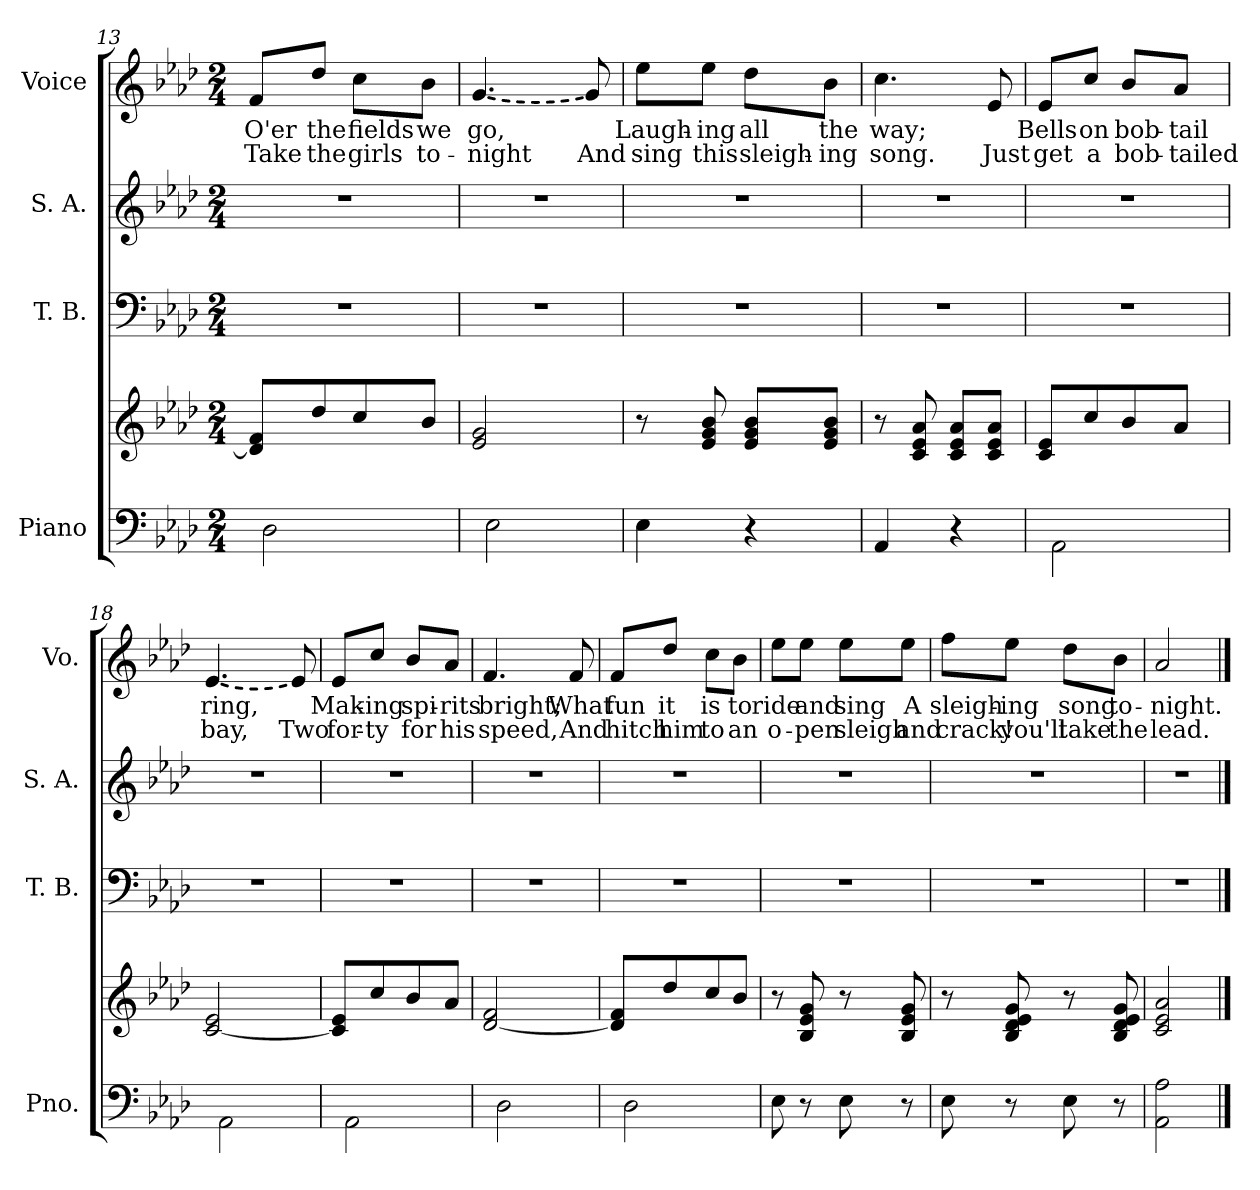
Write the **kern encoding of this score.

**kern	**kern	**kern	**kern	**kern	**text	**text
*part4	*part4	*part3	*part2	*part1	*part1	*part1
*staff5	*staff4	*staff3	*staff2	*staff1	*staff1	*staff1
*I"Piano	*	*I"T. B.	*I"S. A.	*I"Voice	*	*
*I'Pno.	*	*I'T. B.	*I'S. A.	*I'Vo.	*	*
*clefF4	*clefG2	*clefF4	*clefG2	*clefG2	*	*
*k[b-e-a-d-]	*k[b-e-a-d-]	*k[b-e-a-d-]	*k[b-e-a-d-]	*k[b-e-a-d-]	*	*
*M2/4	*M2/4	*M2/4	*M2/4	*M2/4	*	*
=13	=13	=13	=13	=13	=13	=13
*^	*	*	*	*	*	*
!	!	!	!	!	!	!LO:LY:b	!LO:LY:b
8D-/Lyy	2D-\	8d-/] 8f/L	2r	2r	8f/L	O'er	Take
!	!	!	!	!	!	!LO:LY:b	!LO:LY:b
8B-/	.	8dd-/	.	.	8dd-/J	the	the
!	!	!	!	!	!	!LO:LY:b	!LO:LY:b
8F/	.	8cc/	.	.	8cc\L	fields	girls
!	!	!	!	!	!	!LO:LY:b	!LO:LY:b
8B-/J	.	8b-/J	.	.	8b-\J	we	to-
!!LO:LB:g=z
=14	=14	=14	=14	=14	=14	=14	=14
!	!	!	!	!	!LO:T:dash	!LO:LY:b	!LO:LY:b
8E-/Lyy	2E-\	2e-/ 2g/	2r	2r	[4.g/	go,	-night
8B-/	.	.	.	.	.	.	.
8G/	.	.	.	.	.	.	.
!	!	!	!	!	!	!	!LO:LY:b
8B-/J	.	.	.	.	8g/]	.	And
*v	*v	*	*	*	*	*	*
=15	=15	=15	=15	=15	=15	=15
!	!	!	!	!	!LO:LY:b	!LO:LY:b
4E-\	8r	2r	2r	8ee-\L	Laugh-	sing
!	!	!	!	!	!LO:LY:b	!LO:LY:b
.	8e-/ 8g/ 8b-/	.	.	8ee-\J	-ing	this
!	!	!	!	!	!LO:LY:b	!LO:LY:b
4r	8e-/ 8g/ 8b-/L	.	.	8dd-\L	all	sleigh-
!	!	!	!	!	!LO:LY:b	!LO:LY:b
.	8e-/ 8g/ 8b-/J	.	.	8b-\J	the	-ing
=16	=16	=16	=16	=16	=16	=16
!	!	!	!	!	!LO:LY:b	!LO:LY:b
4AA-/	8r	2r	2r	4.cc\	way;	song.
.	8c/ 8e-/ 8a-/	.	.	.	.	.
4r	8c/ 8e-/ 8a-/L	.	.	.	.	.
!	!	!	!	!	!	!LO:LY:b
.	8c/ 8e-/ 8a-/J	.	.	8e-/	.	Just
=17	=17	=17	=17	=17	=17	=17
*^	*	*	*	*	*	*
!	!	!	!	!	!	!LO:LY:b	!LO:LY:b
8AA-/Lyy	2AA-\	8c/ 8e-/L	2r	2r	8e-/L	Bells	get
!	!	!	!	!	!	!LO:LY:b	!LO:LY:b
8A-/	.	8cc/	.	.	8cc/J	on	a
!	!	!	!	!	!	!LO:LY:b	!LO:LY:b
8E-/	.	8b-/	.	.	8b-/L	bob-	bob-
!	!	!	!	!	!	!LO:LY:b	!LO:LY:b
8A-/J	.	8a-/J	.	.	8a-/J	-tail	-tailed
=18	=18	=18	=18	=18	=18	=18	=18
!	!	!	!	!	!LO:T:dash	!LO:LY:b	!LO:LY:b
8AA-/Lyy	2AA-\	[2c/ 2e-/	2r	2r	[4.e-/	ring,	bay,
8A-/	.	.	.	.	.	.	.
8E-/	.	.	.	.	.	.	.
!	!	!	!	!	!	!	!LO:LY:b
8A-/J	.	.	.	.	8e-/]	.	Two
=19	=19	=19	=19	=19	=19	=19	=19
!	!	!	!	!	!	!LO:LY:b	!LO:LY:b
8AA-/Lyy	2AA-\	8c/] 8e-/L	2r	2r	8e-/L	Mak-	for-
!	!	!	!	!	!	!LO:LY:b	!LO:LY:b
8A-/	.	8cc/	.	.	8cc/J	-ing	-ty
!	!	!	!	!	!	!LO:LY:b	!LO:LY:b
8E-/	.	8b-/	.	.	8b-/L	spi-	for
!	!	!	!	!	!	!LO:LY:b	!LO:LY:b
8A-/J	.	8a-/J	.	.	8a-/J	-rits	his
!!LO:LB:g=z
=20	=20	=20	=20	=20	=20	=20	=20
!	!	!	!	!	!	!LO:LY:b	!LO:LY:b
8D-/Lyy	2D-\	[2d-/ 2f/	2r	2r	4.f/	bright;	speed,
8A-/	.	.	.	.	.	.	.
8F/	.	.	.	.	.	.	.
!	!	!	!	!	!	!LO:LY:b	!LO:LY:b
8A-/J	.	.	.	.	8f/	What	And
=21	=21	=21	=21	=21	=21	=21	=21
!	!	!	!	!	!	!LO:LY:b	!LO:LY:b
8D-/Lyy	2D-\	8d-/] 8f/L	2r	2r	8f/L	fun	hitch
!	!	!	!	!	!	!LO:LY:b	!LO:LY:b
8B-/	.	8dd-/	.	.	8dd-/J	it	him
!	!	!	!	!	!	!LO:LY:b	!LO:LY:b
8F/	.	8cc/	.	.	8cc\L	is	to
!	!	!	!	!	!	!LO:LY:b	!LO:LY:b
8B-/J	.	8b-/J	.	.	8b-\J	to	an
*v	*v	*	*	*	*	*	*
=22	=22	=22	=22	=22	=22	=22
!	!	!	!	!	!LO:LY:b	!LO:LY:b
8E-\	8r	2r	2r	8ee-\L	ride	o-
!	!	!	!	!	!LO:LY:b	!LO:LY:b
8r	8B-/ 8e-/ 8g/	.	.	8ee-\J	and	-pen
!	!	!	!	!	!LO:LY:b	!LO:LY:b
8E-\	8r	.	.	8ee-\L	sing	sleigh
!	!	!	!	!	!LO:LY:b	!LO:LY:b
8r	8B-/ 8e-/ 8g/	.	.	8ee-\J	A	and
=23	=23	=23	=23	=23	=23	=23
!	!	!	!	!	!LO:LY:b	!LO:LY:b
8E-\	8r	2r	2r	8ff\L	sleigh-	crack!
!	!	!	!	!	!LO:LY:b	!LO:LY:b
8r	8B-/ 8d-/ 8e-/ 8g/	.	.	8ee-\J	-ing	you'll
!	!	!	!	!	!LO:LY:b	!LO:LY:b
8E-\	8r	.	.	8dd-\L	song	take
!	!	!	!	!	!LO:LY:b	!LO:LY:b
8r	8B-/ 8d-/ 8e-/ 8g/	.	.	8b-\J	to-	the
=24	=24	=24	=24	=24	=24	=24
!	!	!	!	!	!LO:LY:b	!LO:LY:b
2AA-\ 2A-\	2c/ 2e-/ 2a-/	2r	2r	2a-/	-night.	lead.
==	==	==	==	==	==	==
*-	*-	*-	*-	*-	*-	*-
